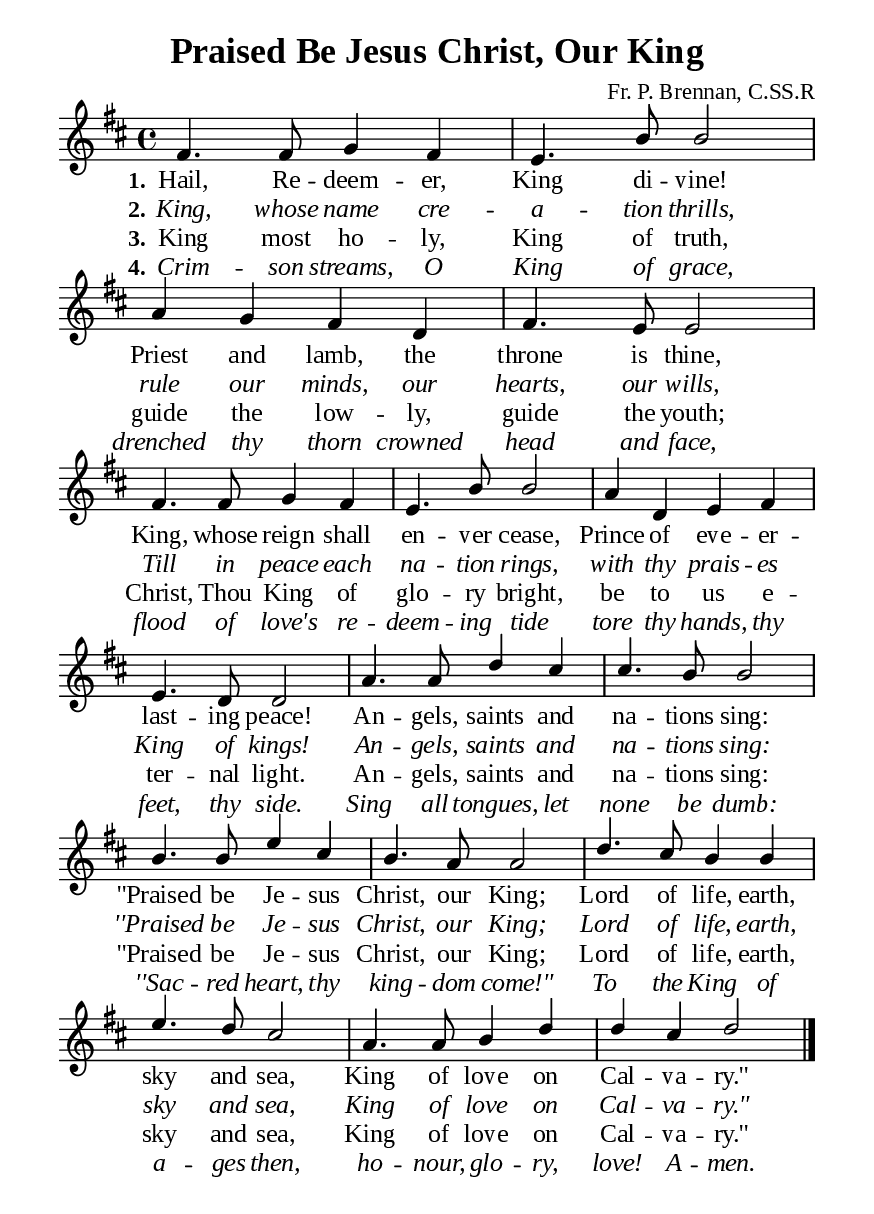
\version "2.18.2"

\header {
  title = "Praised Be Jesus Christ, Our King"
  composer = "Fr. P. Brennan, C.SS.R"
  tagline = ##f
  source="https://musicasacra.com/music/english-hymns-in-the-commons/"
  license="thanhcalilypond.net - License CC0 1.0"
}

global= {
  \key d \major
  \time 4/4
  \override Score.BarNumber.break-visibility = ##(#f #f #f)
}

\paper {
  #(set-paper-size "a5")
  top-margin = 5\mm
  bottom-margin = 10\mm
  left-margin = 10\mm
  right-margin = 10\mm
  indent = #0
  #(define fonts
	 (make-pango-font-tree "Liberation Serif"
	 		       "Liberation Serif"
			       "Liberation Serif"
			       (/ 20 20)))
  page-count = #1
}

printItalic = \with {
  \override LyricText.font-shape = #'italic
}

% Verse music
musicVerseSoprano = \relative c' {
  %{	01	%} fis4. fis8 g4 fis |
  %{	02	%} e4. b'8 b2 |
  %{	03	%} a4 g fis d |
  %{	04	%} fis4. e8 e2 |
  %{	05	%} fis4. fis8 g4 fis |
  %{	06	%} e4. b'8 b2 |
  %{	07	%} a4 d, e fis |
  %{	08	%} e4. d8 d2 |
  %{	09	%} a'4. a8 d4 cis |
  %{	10	%} cis4. b8 b2 |
  %{	11	%} b4. b8 e4 cis |
  %{	12	%} b4. a8 a2 |
  %{	13	%} d4. cis8 b4 b |
  %{	14	%} e4. d8 cis2 |
  %{	15	%} a4. a8 b4 d |
  %{	16	%} d cis d2 \bar "|."
}

% Verse lyrics
verseOne = \lyricmode {
  \set stanza = #"1."
  Hail, Re -- deem -- er, King di -- vine! Priest and lamb, the throne is thine,
  King, whose reign shall en -- ver cease, Prince of eve -- er -- last -- ing peace!
  An -- gels, saints and na -- tions sing:
  ''Praised be Je -- sus Christ, our King;
  Lord of life, earth, sky and sea,
  King of love on Cal -- va -- ry.''
}

verseTwo = \lyricmode {
  \set stanza = #"2."
  King, whose name cre -- a -- tion thrills, rule our minds, our hearts, our wills,
  Till in peace each na -- tion rings, with thy prais -- es King of kings!
  An -- gels, saints and na -- tions sing:
  ''Praised be Je -- sus Christ, our King;
  Lord of life, earth, sky and sea,
  King of love on Cal -- va -- ry.''
}

verseThree = \lyricmode {
  \set stanza = #"3."
  King most ho -- ly, King of truth, guide the low -- ly,
  guide the youth; Christ, Thou King of glo -- ry bright,
  be to us e -- ter -- nal light.
  An -- gels, saints and na -- tions sing:
  ''Praised be Je -- sus Christ, our King;
  Lord of life, earth, sky and sea,
  King of love on Cal -- va -- ry.''
}

verseFour = \lyricmode {
  \set stanza = #"4."
  Crim -- son streams, O King of grace, drenched thy thorn crowned head and face,
  flood of love's re -- deem -- ing tide tore thy hands,
  thy feet, thy side.
  Sing all tongues, let none be dumb:
  ''Sac -- red heart, thy king -- dom come!''
  To the King of a -- ges then, ho -- nour, glo -- ry, love! A -- men.
}

% Layout
\score {
    \new ChoirStaff <<
      \new Staff <<
        \clef "treble"
        \new Voice = "sopranos" { \global \stemUp \slurUp \musicVerseSoprano }
      >>
      \new Lyrics \lyricsto sopranos \verseOne
      \new Lyrics \printItalic \lyricsto sopranos \verseTwo
      \new Lyrics \lyricsto sopranos \verseThree
      \new Lyrics \printItalic \lyricsto sopranos \verseFour
    >>
}
